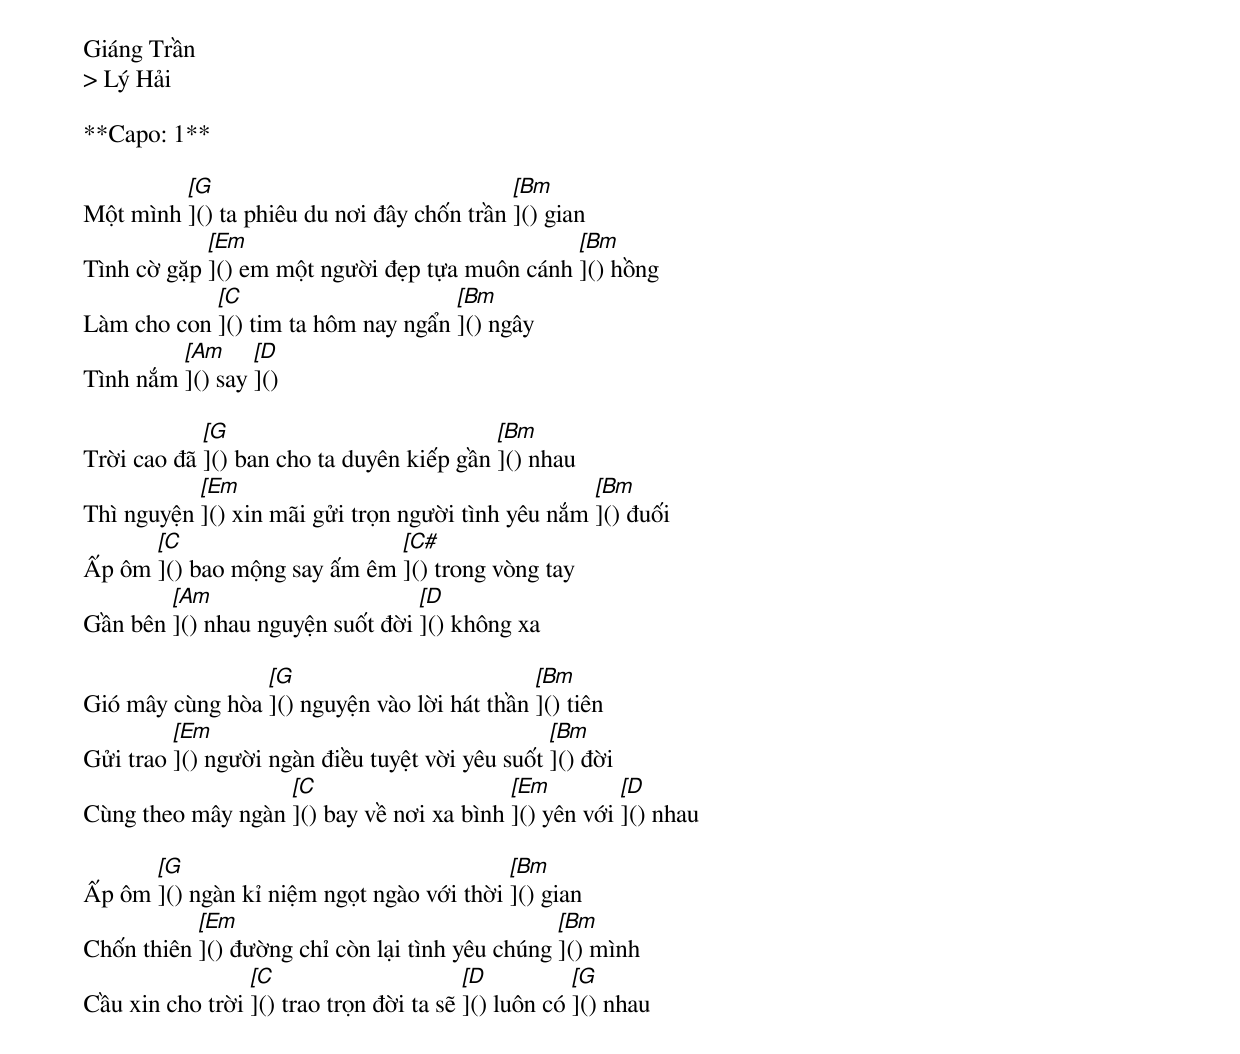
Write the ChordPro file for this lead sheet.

Giáng Trần
> Lý Hải

**Capo: 1**

Một mình [[G]]() ta phiêu du nơi đây chốn trần [[Bm]]() gian
Tình cờ gặp [[Em]]() em một người đẹp tựa muôn cánh [[Bm]]() hồng
Làm cho con [[C]]() tim ta hôm nay ngẩn [[Bm]]() ngây
Tình nắm [[Am]]() say [[D]]()

Trời cao đã [[G]]() ban cho ta duyên kiếp gần [[Bm]]() nhau
Thì nguyện [[Em]]() xin mãi gửi trọn người tình yêu nắm [[Bm]]() đuối
Ấp ôm [[C]]() bao mộng say ấm êm [[C#]]() trong vòng tay
Gần bên [[Am]]() nhau nguyện suốt đời [[D]]() không xa

Gió mây cùng hòa [[G]]() nguyện vào lời hát thần [[Bm]]() tiên
Gửi trao [[Em]]() người ngàn điều tuyệt vời yêu suốt [[Bm]]() đời
Cùng theo mây ngàn [[C]]() bay về nơi xa bình [[Em]]() yên với [[D]]() nhau

Ấp ôm [[G]]() ngàn kỉ niệm ngọt ngào với thời [[Bm]]() gian
Chốn thiên [[Em]]() đường chỉ còn lại tình yêu chúng [[Bm]]() mình
Cầu xin cho trời [[C]]() trao trọn đời ta sẽ [[D]]() luôn có [[G]]() nhau
